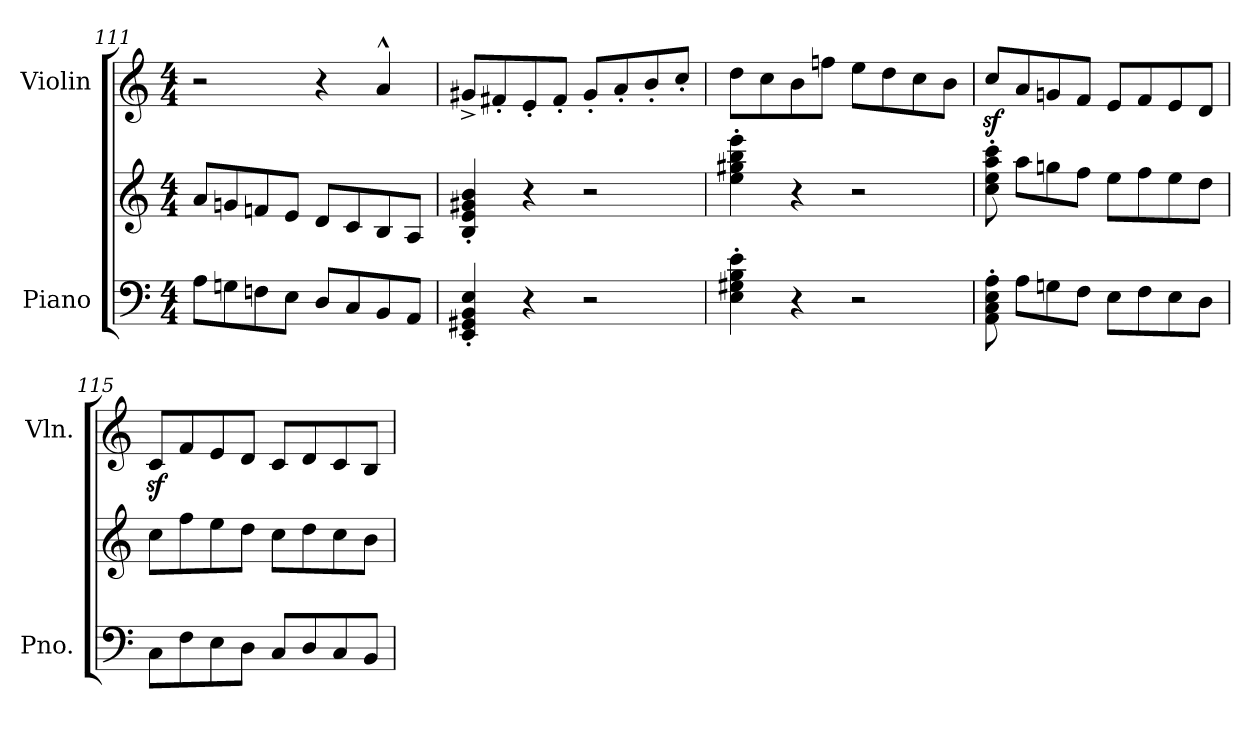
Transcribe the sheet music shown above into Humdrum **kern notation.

**kern	**kern	**kern
*part2	*part2	*part1
*staff3	*staff2	*staff1
*I"Piano	*	*I"Violin
*I'Pno.	*	*I'Vln.
!!LO:LB:g=z
*clefF4	*clefG2	*clefG2
*k[]	*k[]	*k[]
*M4/4	*M4/4	*M4/4
=111	=111	=111
8A\L	8a/L	2r
8Gn\	8gn/	.
8Fn\	8fn/	.
8E\J	8e/J	.
8D/L	8d/L	4r
8C/	8c/	.
8BB/	8B/	4a^^/
8AA/J	8A/J	.
=112	=112	=112
4EE/' 4GG#X/' 4BB/' 4E/'	4B/' 4e/' 4g#X/' 4b/'	8g#X^/L
.	.	8f#X'/
4r	4r	8e'/
.	.	8f#'/J
2r	2r	8g#'/L
.	.	8a'/
.	.	8b'/
.	.	8cc'/J
=113	=113	=113
4E\' 4G#X\' 4B\' 4e\'	4ee\' 4gg#X\' 4bb\' 4eee\'	8dd\L
.	.	8cc\
4r	4r	8b\
.	.	8ffn\J
2r	2r	8ee\L
.	.	8dd\
.	.	8cc\
.	.	8b\J
=114	=114	=114
8AA\' 8C\' 8E\' 8A\'	8cc\' 8ee\' 8aa\' 8ccc\'	8ccz</L
8A\L	8aa\L	8a/
8Gn\	8ggn\	8gn/
8F\J	8ff\J	8f/J
8E\L	8ee\L	8e/L
8F\	8ff\	8f/
8E\	8ee\	8e/
8D\J	8dd\J	8d/J
!!LO:LB:g=z
=115	=115	=115
8C\L	8cc\L	8cz</L
8F\	8ff\	8f/
8E\	8ee\	8e/
8D\J	8dd\J	8d/J
8C/L	8cc\L	8c/L
8D/	8dd\	8d/
8C/	8cc\	8c/
8BB/J	8b\J	8B/J
=	=	=
*-	*-	*-
